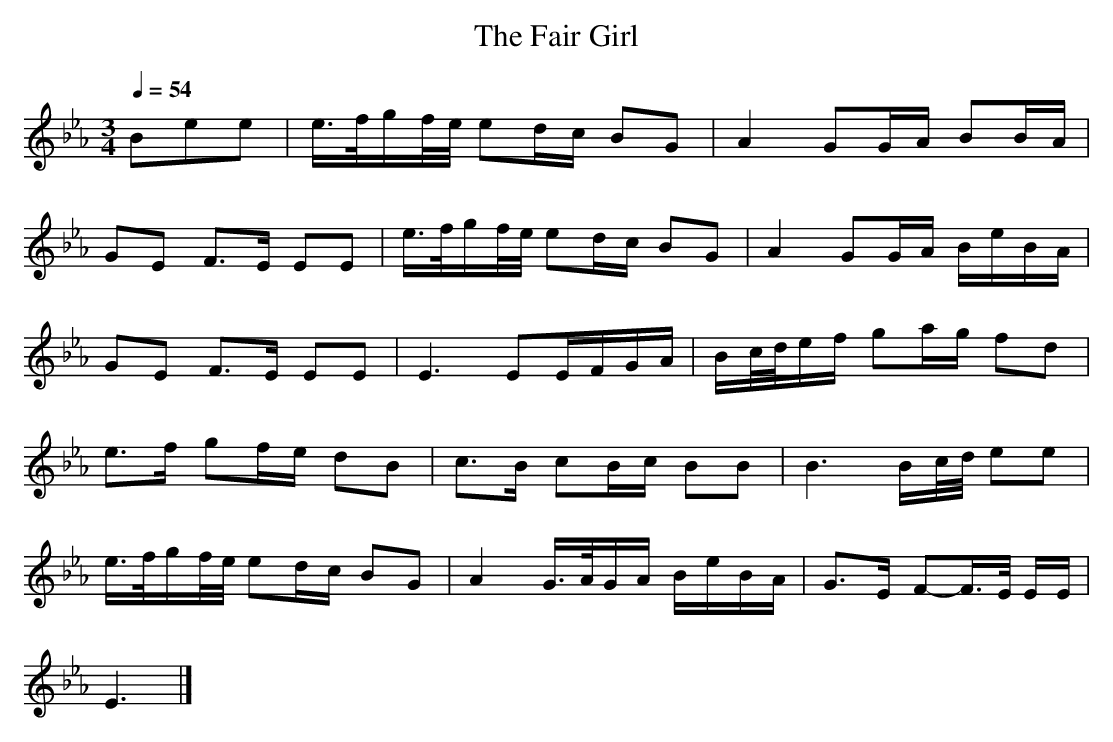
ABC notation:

X:1
T: The Fair Girl
M: 3/4
L: 1/16
Q: 1/4=54
K: Eb % 3 flats
V: 1
B2e2e2 | e>fgf/e/ e2dc B2G2 | A4 G2GA B2BA |
G2E2 F3E E2E2 | e>fgf/e/ e2dc B2G2 | A4 G2GA BeBA |
G2E2 F3E E2E2 | E6 E2EFGA | Bc/d/ef g2ag f2d2 |
e3f g2fe d2B2 | c3B c2Bc B2B2 | B6 Bc/d/ e2e2 |
e>fgf/e/ e2dc B2G2 | A4 G>AGA BeBA | G3E F2-F>E EE |
E6 |]
